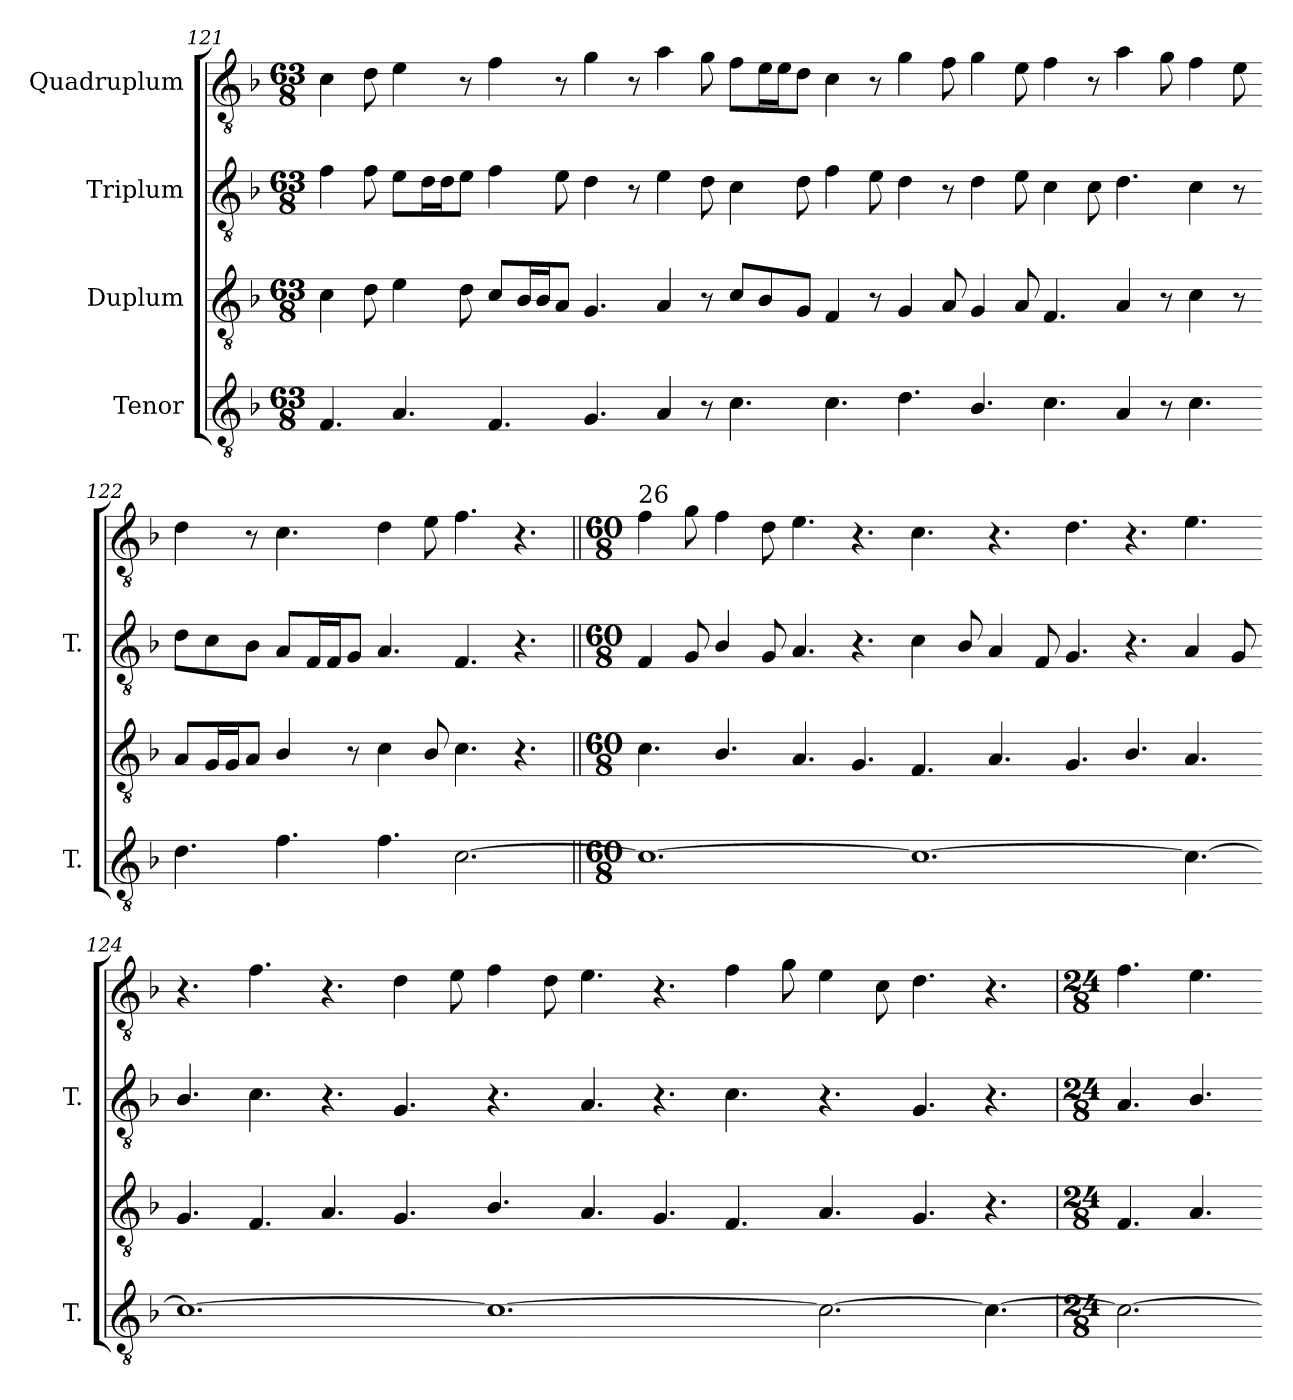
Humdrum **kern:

**kern	**kern	**kern	**kern
*part4	*part3	*part2	*part1
*staff4	*staff3	*staff2	*staff1
*I"Tenor	*I"Duplum	*I"Triplum	*I"Quadruplum
*I'T.	*	*I'T.	*
!!LO:PB:g=z
*clefGv2	*clefGv2	*clefGv2	*clefGv2
*ITrd7c12	*ITrd7c12	*ITrd7c12	*ITrd7c12
*k[b-]	*k[b-]	*k[b-]	*k[b-]
*F:	*F:	*F:	*F:
*M63/8	*M63/8	*M63/8	*M63/8
=121	=121	=121	=121
4.FFi/	4Ci\	4Fi\	4Ci\
.	8Di\	8Fi\	8Di\
4.AAi/	4Ei\	8Ei\L	4Ei\
*	*	*tremolo	*
.	.	16Di\	.
.	.	16Di\	.
*	*	*Xtremolo	*
.	8Di\	8Ei\J	8r
4.FFi/	8Ci/L	4Fi\	4Fi\
*	*tremolo	*	*
.	16BB-i/	.	.
.	16BB-i/	.	.
*	*Xtremolo	*	*
.	8AAi/J	8Ei\	8r
4.GGi/	4.GGi/	4Di\	4Gi\
.	.	8r	8r
4AAi/	4AAi/	4Ei\	4Ai\
8r	8r	8Di\	8Gi\
4.Ci\	8Ci/L	4Ci\	8Fi\L
*	*	*	*tremolo
.	8BB-i/	.	16Ei\
.	.	.	16Ei\
*	*	*	*Xtremolo
.	8GGi/J	8Di\	8Di\J
4.Ci\	4FFi/	4Fi\	4Ci\
.	8r	8Ei\	8r
4.Di\	4GGi/	4Di\	4Gi\
.	8AAi/	8r	8Fi\
4.BB-i/	4GGi/	4Di\	4Gi\
.	8AAi/	8Ei\	8Ei\
4.Ci\	4.FFi/	4Ci\	4Fi\
.	.	8Ci\	8r
4AAi/	4AAi/	4.Di\	4Ai\
8r	8r	.	8Gi\
4.Ci\	4Ci\	4Ci\	4Fi\
.	8r	8r	8Ei\
!!LO:LB:g=z
=122-	=122-	=122-	=122-
4.Di\	8AAi/L	8Di\L	4Di\
*	*tremolo	*	*
.	16GGi/	8Ci\	.
.	16GGi/	.	.
*	*Xtremolo	*	*
.	8AAi/J	8BB-i\J	8r
4.Fi\	4BB-i/	8AAi/L	4.Ci\
*	*	*tremolo	*
.	.	16FFi/	.
.	.	16FFi/	.
*	*	*Xtremolo	*
.	8r	8GGi/J	.
4.Fi\	4Ci\	4.AAi/	4Di\
.	8BB-i/	.	8Ei\
[2.Ci\	4.Ci\	4.FFi/	4.Fi\
.	4.r	4.r	4.r
=123||	=123||	=123||	=123||
*M60/8	*M60/8	*M60/8	*M60/8
!	!	!	!LO:TX:a:t=26
1.Ci_	4.Ci\	4FFi/	4Fi\
.	.	8GGi/	8Gi\
.	4.BB-i/	4BB-i/	4Fi\
.	.	8GGi/	8Di\
.	4.AAi/	4.AAi/	4.Ei\
.	4.GGi/	4.r	4.r
1.Ci_	4.FFi/	4Ci\	4.Ci\
.	.	8BB-i/	.
.	4.AAi/	4AAi/	4.r
.	.	8FFi/	.
.	4.GGi/	4.GGi/	4.Di\
.	4.BB-i/	4.r	4.r
4.Ci\_	4.AAi/	4AAi/	4.Ei\
.	.	8GGi/	.
!!LO:LB:g=z
=124-	=124-	=124-	=124-
1.Ci_	4.GGi/	4.BB-i/	4.r
.	4.FFi/	4.Ci\	4.Fi\
.	4.AAi/	4.r	4.r
.	4.GGi/	4.GGi/	4Di\
.	.	.	8Ei\
1.Ci_	4.BB-i/	4.r	4Fi\
.	.	.	8Di\
.	4.AAi/	4.AAi/	4.Ei\
.	4.GGi/	4.r	4.r
.	4.FFi/	4.Ci\	4Fi\
.	.	.	8Gi\
2.Ci\_	4.AAi/	4.r	4Ei\
.	.	.	8Ci\
.	4.GGi/	4.GGi/	4.Di\
4.Ci\_	4.r	4.r	4.r
=125	=125	=125	=125
*M24/8	*M24/8	*M24/8	*M24/8
2.Ci\_	4.FFi/	4.AAi/	4.Fi\
.	4.AAi/	4.BB-i/	4.Ei\
=-	=-	=-	=-
*-	*-	*-	*-
